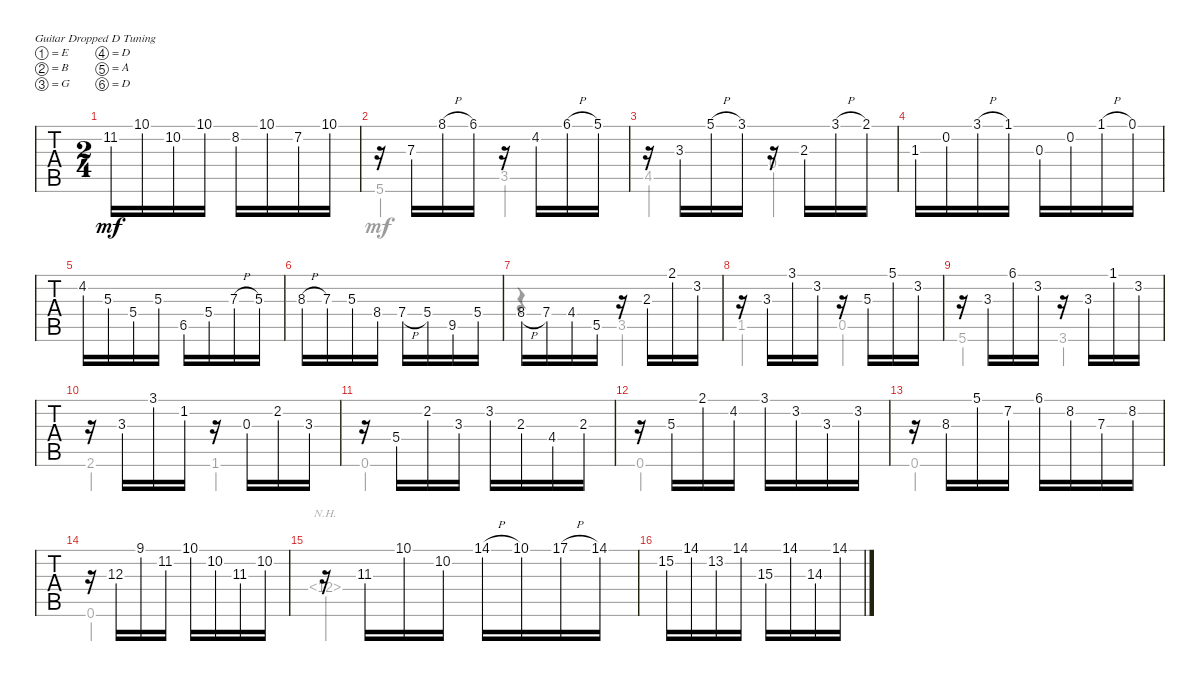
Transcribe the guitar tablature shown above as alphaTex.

\bracketExtendMode groupsimilarinstruments
\singleTrackTrackNamePolicy hidden
\multiTrackTrackNamePolicy hidden
\firstSystemTrackNameOrientation horizontal
\otherSystemsTrackNameOrientation horizontal
\track ("Untitled" "Untitled") {instrument acousticguitarnylon}
\staff {tabs}
\tuning (E4 B3 G3 D3 A2 D2)
\voice
\ts (2 4)
\tempo (85 hide)
\clef g2
\ks bb
11.2.16{dy mf} 10.1.16 10.2.16 10.1.16 8.2.16 10.1.16 7.2.16 10.1.16 |
r.16 7.3.16 8.1{h}.16 6.1.16 r.16 4.2.16 6.1{h}.16 5.1.16 |
r.16 3.3.16 5.1{h}.16 3.1.16 r.16 2.3.16 3.1{h}.16 2.1.16 |
1.3.16 0.2.16 3.1{h}.16 1.1.16 0.3.16 0.2.16 1.1{h}.16 0.1.16 |
4.2.16 5.3.16 5.4.16 5.3.16 6.5.16 5.4.16 7.3{h}.16 5.3.16 |
8.3{h}.16 7.3.16 5.3.16 8.4.16 7.4{h}.16 5.4.16 9.5.16 5.4.16 |
8.4{h}.16 7.4.16 4.4.16 5.5.16 r.16 2.3.16 2.1.16 3.2.16 |
r.16 3.3.16 3.1.16 3.2.16 r.16 5.3.16 5.1.16 3.2.16 |
r.16 3.3.16 6.1.16 3.2.16 r.16 3.3.16 1.1.16 3.2.16 |
r.16 3.3.16 3.1.16 1.2.16 r.16 0.3.16 2.2.16 3.3.16 |
r.16 5.4.16 2.2.16 3.3.16 3.2.16 2.3.16 4.4.16 2.3.16 |
r.16 5.3.16 2.1.16 4.2.16 3.1.16 3.2.16 3.3.16 3.2.16 |
r.16 8.3.16 5.1.16 7.2.16 6.1.16 8.2.16 7.3.16 8.2.16 |
r.16 12.3.16 9.1.16 11.2.16 10.1.16 10.2.16 11.3.16 10.2.16 |
r.16 11.3.16 10.1.16 10.2.16 14.1{h}.16 10.1.16 17.1{h}.16 14.1.16 |
15.2.16 14.1.16 13.2.16 14.1.16 15.3.16 14.1.16 14.3.16 14.1.16
\voice
\clef g2
\ottava regular
\simile none
\ks bb
|
5.6.4 3.5.4 |
4.5.4 0.4.4 |
|
|
|
r.4 3.5.4 |
1.5.4 0.5.4 |
5.6.4 3.6.4 |
2.6.4 1.6.4 |
0.6.2 |
0.6.2 |
0.6.2 |
0.6.2 |
12.4{nh}.2 |
